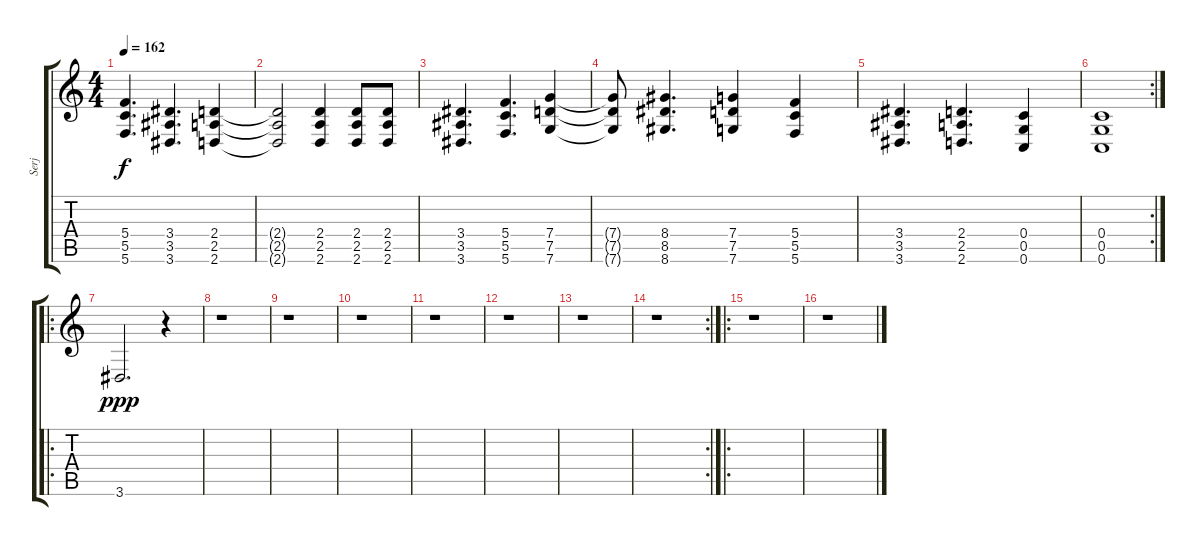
\track ("Serj" "Serj") {instrument distortionguitar}
\staff {score tabs}
\tuning (D4 A3 F3 C3 G2 C2) {hide}
\ts (4 4)
\tempo 162
\clef g2
\ks c
(5.4 5.5 5.6).4{d dy f} (3.4 3.5 3.6).4{d} (2.4 2.5 2.6).4 |
(2.4{t} 2.5{t} 2.6{t}).2 (2.4 2.5 2.6).4 (2.4 2.5 2.6).8 (2.4 2.5 2.6).8 |
(3.4 3.5 3.6).4{d} (5.4 5.5 5.6).4{d} (7.4 7.5 7.6).4 |
(7.4{t} 7.5{t} 7.6{t}).8 (8.4 8.5 8.6).4{d} (7.4 7.5 7.6).4 (5.4 5.5 5.6).4 |
(3.4 3.5 3.6).4{d} (2.4 2.5 2.6).4{d} (0.4 0.5 0.6).4 |
\rc 2
(0.4 0.5 0.6).1 |
\ro
3.6.2{d dy ppp} r.4 |
r.1 |
r.1 |
r.1 |
r.1 |
r.1 |
r.1 |
\rc 2
r.1 |
\ro
r.1 |
r.1
